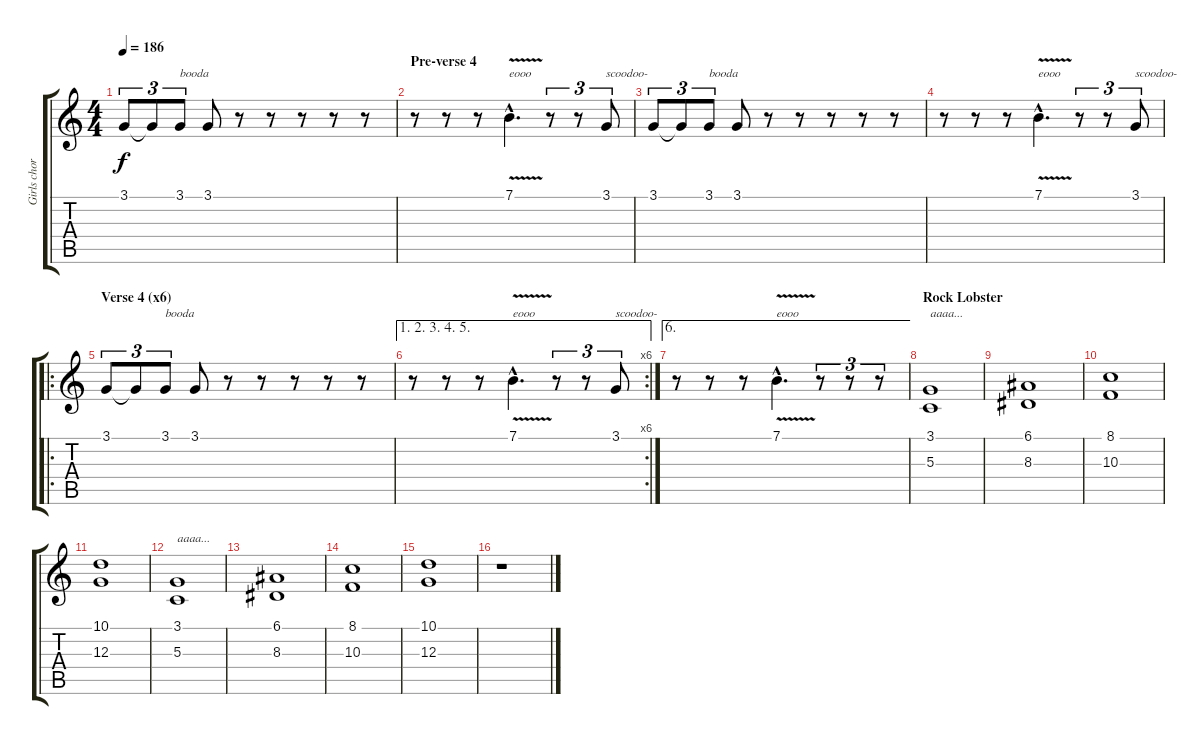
\track ("Girls chorus" "Girls chor") {instrument voiceoohs}
\staff {score tabs}
\tuning (E4 B3 G3 D3 A2 E2) {hide}
\ts (4 4)
\tempo 186
\clef g2
\ks c
3.1.8{tu (3 2) dy f} 3.1{t}.8{tu (3 2)} 3.1.8{tu (3 2) txt "booda"} 3.1.8 r.8 r.8 r.8 r.8 r.8 |
\section ("" "Pre-verse 4")
r.8 r.8 r.8 7.1{v hac}.4{d txt "eooo"} r.8{tu (3 2)} r.8{tu (3 2)} 3.1.8{tu (3 2) txt "scoodoo-"} |
3.1.8{tu (3 2)} 3.1{t}.8{tu (3 2)} 3.1.8{tu (3 2) txt "booda"} 3.1.8 r.8 r.8 r.8 r.8 r.8 |
r.8 r.8 r.8 7.1{v hac}.4{d txt "eooo"} r.8{tu (3 2)} r.8{tu (3 2)} 3.1.8{tu (3 2) txt "scoodoo-"} |
\ro
\section ("" "Verse 4 (x6)")
3.1.8{tu (3 2)} 3.1{t}.8{tu (3 2)} 3.1.8{tu (3 2) txt "booda"} 3.1.8 r.8 r.8 r.8 r.8 r.8 |
\ae (1 2 3 4 5)
\rc 6
r.8 r.8 r.8 7.1{v hac}.4{d txt "eooo"} r.8{tu (3 2)} r.8{tu (3 2)} 3.1.8{tu (3 2) txt "scoodoo-"} |
\ae 6
r.8 r.8 r.8 7.1{v hac}.4{d txt "eooo"} r.8{tu (3 2)} r.8{tu (3 2)} r.8{tu (3 2)} |
\section ("" "Rock Lobster")
(3.1 5.3).1{txt "aaaa..." volume 9 instrument choiraahs} |
(6.1 8.3).1 |
(8.1 10.3).1 |
(10.1 12.3).1 |
(3.1 5.3).1{txt "aaaa..."} |
(6.1 8.3).1 |
(8.1 10.3).1 |
(10.1 12.3).1 |
r.1{volume 12 instrument voiceoohs}
